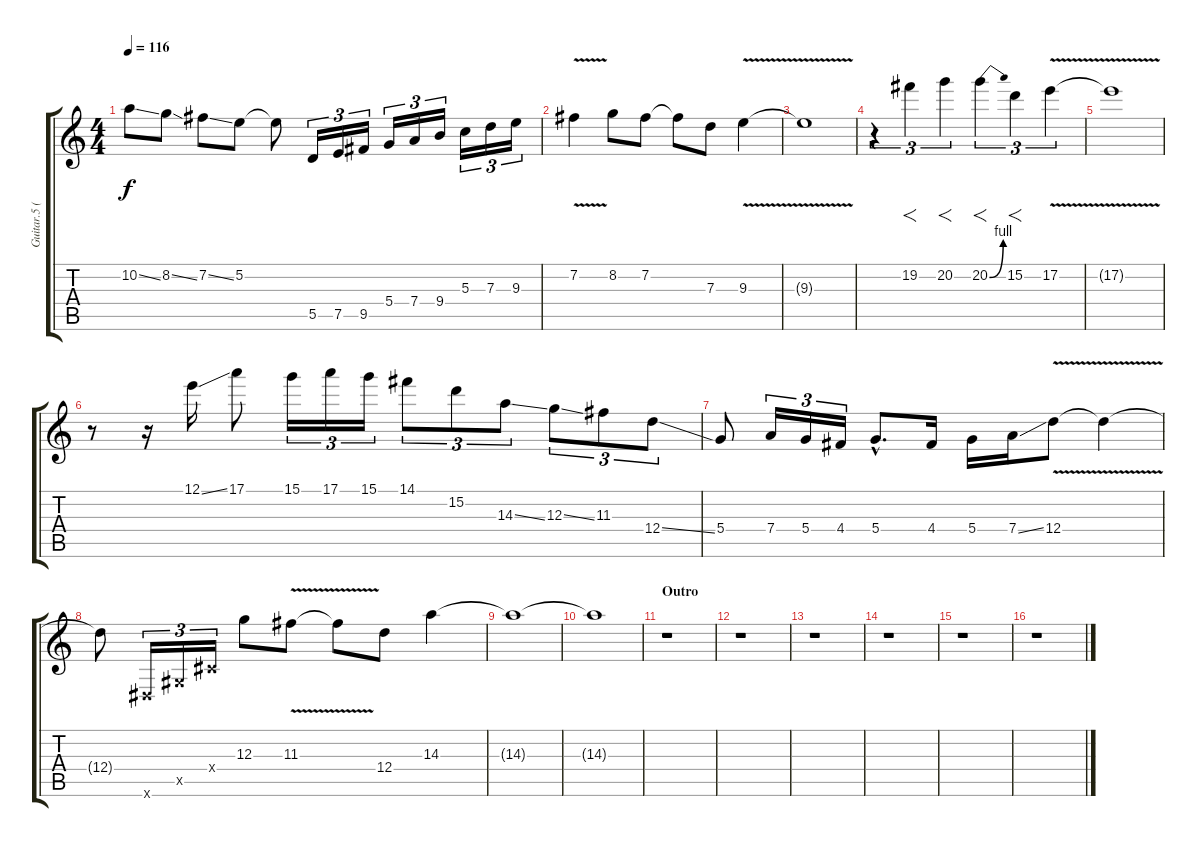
\track ("Guitar.5 (solo)" "Guitar.5 (") {instrument electricguitarclean}
\staff {score tabs}
\tuning (E4 B3 G3 D3 A2 E2) {hide}
\ts (4 4)
\tempo 116
\clef g2
\ks c
10.2{ss}.8{dy f} 8.2{ss}.8 7.2{ss}.8 5.2.8 5.2{t}.8 5.5.16{tu (3 2)} 7.5.16{tu (3 2)} 9.5.16{tu (3 2)} 5.4.16{tu (3 2)} 7.4.16{tu (3 2)} 9.4.16{tu (3 2)} 5.3.16{tu (3 2)} 7.3.16{tu (3 2)} 9.3.16{tu (3 2)} |
7.2{v}.4 8.2.8 7.2.8 7.2{t}.8 7.3.8 9.3{v}.4 |
9.3{t}.1 |
r.4{tu (3 2)} 19.2.4{f tu (3 2)} 20.2.4{f tu (3 2)} 20.2{be (bend 0 0 60 4)}.4{f tu (3 2)} 15.2.4{f tu (3 2)} 17.2{v}.4{tu (3 2)} |
17.2{t}.1 |
r.8 r.16 12.1{ss}.16 17.1.8 15.1.16{tu (3 2)} 17.1.16{tu (3 2)} 15.1.16{tu (3 2)} 14.1.8{tu (3 2)} 15.2.8{tu (3 2)} 14.3{ss}.8{tu (3 2)} 12.3{ss}.8{tu (3 2)} 11.3.8{tu (3 2)} 12.4{ss}.8{tu (3 2)} |
5.4.8 7.4.16{tu (3 2)} 5.4.16{tu (3 2)} 4.4.16{tu (3 2)} 5.4{hac}.8{d} 4.4.16 5.4.16 7.4{ss}.16 12.4{v}.8 12.4{t}.4 |
12.4{t}.8 -1.6{x}.16{tu (3 2)} -1.5{x}.16{tu (3 2)} -1.4{x}.16{tu (3 2)} 12.3.8 11.3{v}.8 11.3{t}.8 12.4.8 14.3.4 |
14.3{t}.1 |
14.3{t}.1 |
\section ("" "Outro")
r.1 |
r.1 |
r.1 |
r.1 |
r.1 |
r.1
